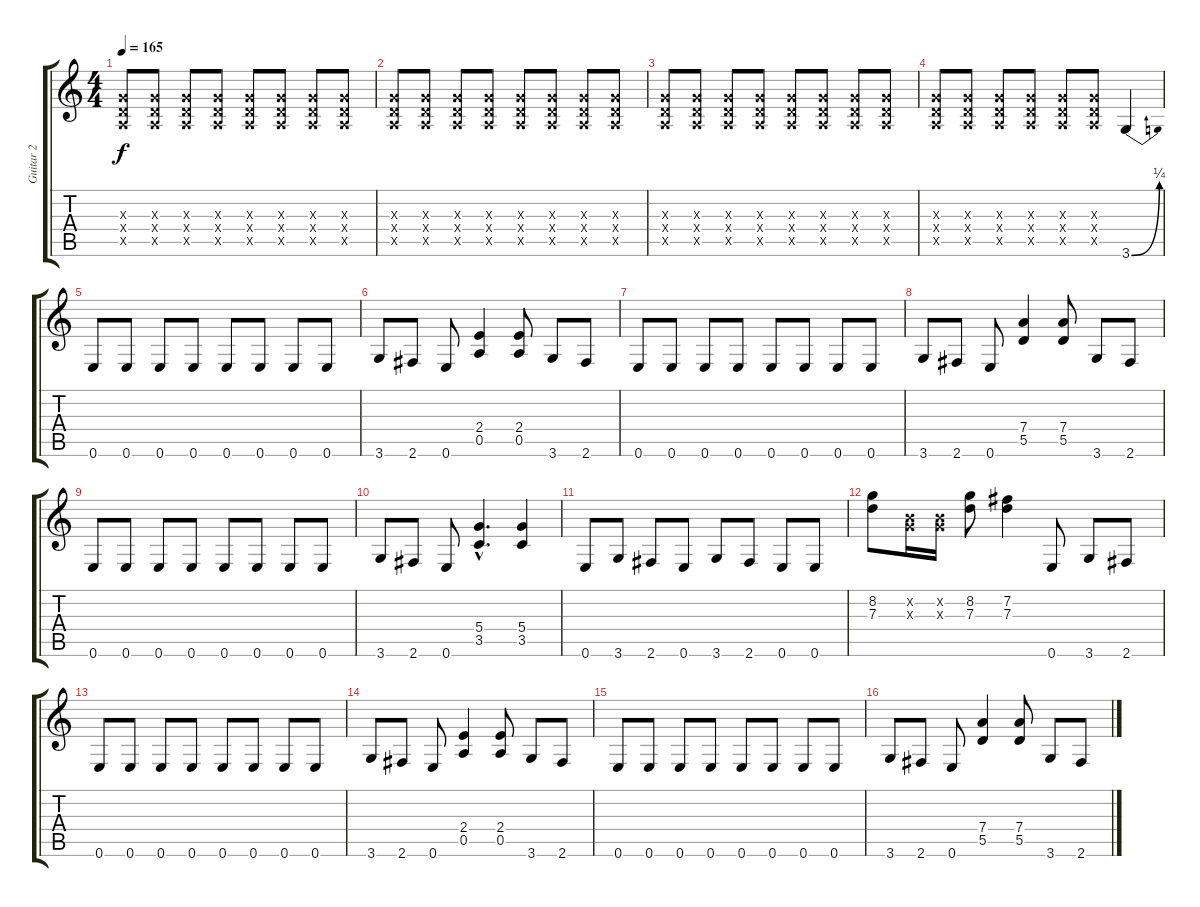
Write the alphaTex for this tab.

\track ("Guitar 2" "Guitar 2") {instrument overdrivenguitar}
\staff {score tabs}
\tuning (E4 B3 G3 D3 A2 E2) {hide}
\ts (4 4)
\tempo 165
\clef g2
\ks c
(0.3{x} 0.4{x} 0.5{x}).8{dy f instrument overdrivenguitar} (0.3{x} 0.4{x} 0.5{x}).8 (0.3{x} 0.4{x} 0.5{x}).8 (0.3{x} 0.4{x} 0.5{x}).8 (0.3{x} 0.4{x} 0.5{x}).8 (0.3{x} 0.4{x} 0.5{x}).8 (0.3{x} 0.4{x} 0.5{x}).8 (0.3{x} 0.4{x} 0.5{x}).8 |
(0.3{x} 0.4{x} 0.5{x}).8 (0.3{x} 0.4{x} 0.5{x}).8 (0.3{x} 0.4{x} 0.5{x}).8 (0.3{x} 0.4{x} 0.5{x}).8 (0.3{x} 0.4{x} 0.5{x}).8 (0.3{x} 0.4{x} 0.5{x}).8 (0.3{x} 0.4{x} 0.5{x}).8 (0.3{x} 0.4{x} 0.5{x}).8 |
(0.3{x} 0.4{x} 0.5{x}).8 (0.3{x} 0.4{x} 0.5{x}).8 (0.3{x} 0.4{x} 0.5{x}).8 (0.3{x} 0.4{x} 0.5{x}).8 (0.3{x} 0.4{x} 0.5{x}).8 (0.3{x} 0.4{x} 0.5{x}).8 (0.3{x} 0.4{x} 0.5{x}).8 (0.3{x} 0.4{x} 0.5{x}).8 |
(0.3{x} 0.4{x} 0.5{x}).8 (0.3{x} 0.4{x} 0.5{x}).8 (0.3{x} 0.4{x} 0.5{x}).8 (0.3{x} 0.4{x} 0.5{x}).8 (0.3{x} 0.4{x} 0.5{x}).8 (0.3{x} 0.4{x} 0.5{x}).8 3.6{be (bend 0 0 60 1)}.4 |
0.6.8 0.6.8 0.6.8 0.6.8 0.6.8 0.6.8 0.6.8 0.6.8 |
3.6.8 2.6.8 0.6.8 (2.4 0.5).4 (2.4 0.5).8 3.6.8 2.6.8 |
0.6.8 0.6.8 0.6.8 0.6.8 0.6.8 0.6.8 0.6.8 0.6.8 |
3.6.8 2.6.8 0.6.8 (7.4 5.5).4 (7.4 5.5).8 3.6.8 2.6.8 |
0.6.8 0.6.8 0.6.8 0.6.8 0.6.8 0.6.8 0.6.8 0.6.8 |
3.6.8 2.6.8 0.6.8 (5.4{hac} 3.5{hac}).4{d} (5.4 3.5).4 |
0.6.8 3.6.8 2.6.8 0.6.8 3.6.8 2.6.8 0.6.8 0.6.8 |
(8.2 7.3).8 (0.2{x} 0.3{x}).16 (0.2{x} 0.3{x}).16 (8.2 7.3).8 (7.2 7.3).4 0.6.8 3.6.8 2.6.8 |
0.6.8 0.6.8 0.6.8 0.6.8 0.6.8 0.6.8 0.6.8 0.6.8 |
3.6.8 2.6.8 0.6.8 (2.4 0.5).4 (2.4 0.5).8 3.6.8 2.6.8 |
0.6.8 0.6.8 0.6.8 0.6.8 0.6.8 0.6.8 0.6.8 0.6.8 |
3.6.8 2.6.8 0.6.8 (7.4 5.5).4 (7.4 5.5).8 3.6.8 2.6.8
